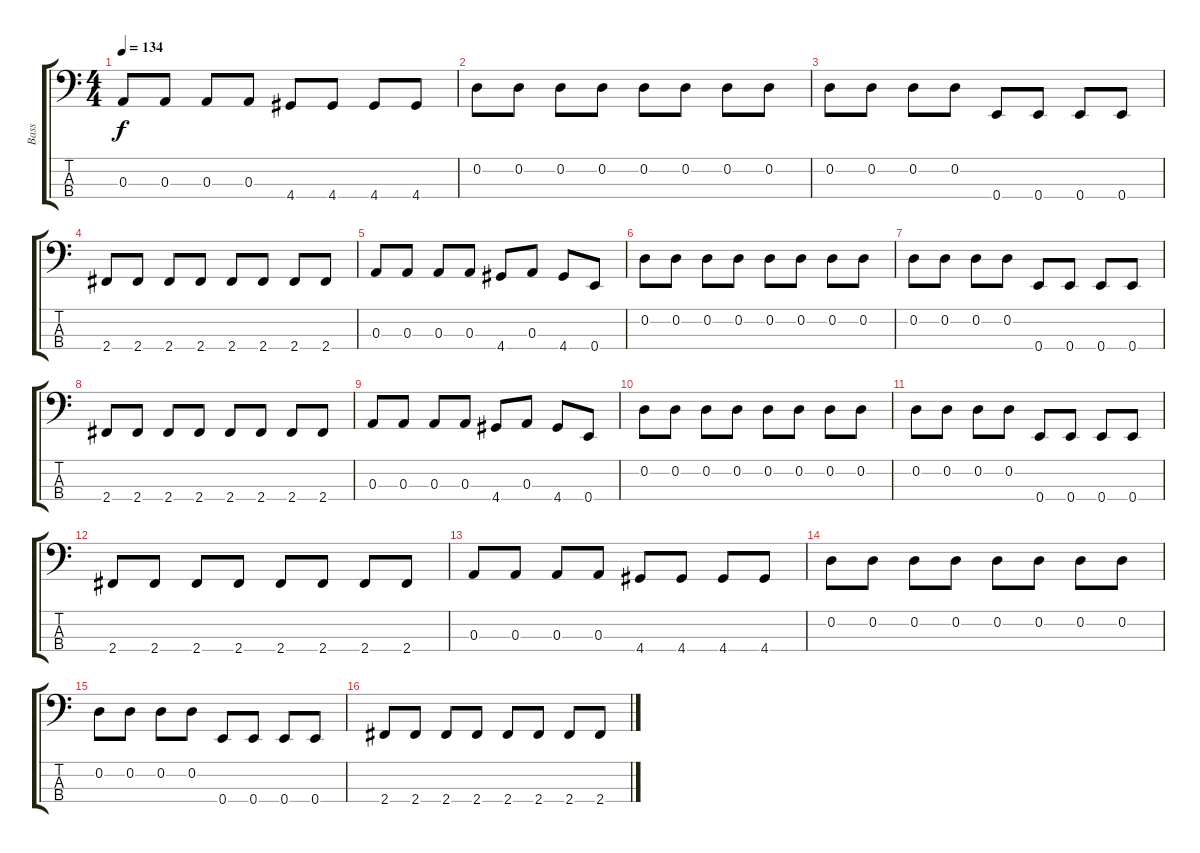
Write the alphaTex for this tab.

\track ("Bass" "Bass") {instrument electricbasspick}
\staff {score tabs}
\tuning (G2 D2 A1 E1) {hide}
\ts (4 4)
\tempo 134
\clef f4
\ks c
0.3.8{dy f} 0.3.8 0.3.8 0.3.8 4.4.8 4.4.8 4.4.8 4.4.8 |
0.2.8 0.2.8 0.2.8 0.2.8 0.2.8 0.2.8 0.2.8 0.2.8 |
0.2.8 0.2.8 0.2.8 0.2.8 0.4.8 0.4.8 0.4.8 0.4.8 |
2.4.8 2.4.8 2.4.8 2.4.8 2.4.8 2.4.8 2.4.8 2.4.8 |
0.3.8 0.3.8 0.3.8 0.3.8 4.4.8 0.3.8 4.4.8 0.4.8 |
0.2.8 0.2.8 0.2.8 0.2.8 0.2.8 0.2.8 0.2.8 0.2.8 |
0.2.8 0.2.8 0.2.8 0.2.8 0.4.8 0.4.8 0.4.8 0.4.8 |
2.4.8 2.4.8 2.4.8 2.4.8 2.4.8 2.4.8 2.4.8 2.4.8 |
0.3.8 0.3.8 0.3.8 0.3.8 4.4.8 0.3.8 4.4.8 0.4.8 |
0.2.8 0.2.8 0.2.8 0.2.8 0.2.8 0.2.8 0.2.8 0.2.8 |
0.2.8 0.2.8 0.2.8 0.2.8 0.4.8 0.4.8 0.4.8 0.4.8 |
2.4.8 2.4.8 2.4.8 2.4.8 2.4.8 2.4.8 2.4.8 2.4.8 |
0.3.8 0.3.8 0.3.8 0.3.8 4.4.8 4.4.8 4.4.8 4.4.8 |
0.2.8 0.2.8 0.2.8 0.2.8 0.2.8 0.2.8 0.2.8 0.2.8 |
0.2.8 0.2.8 0.2.8 0.2.8 0.4.8 0.4.8 0.4.8 0.4.8 |
2.4.8 2.4.8 2.4.8 2.4.8 2.4.8 2.4.8 2.4.8 2.4.8
